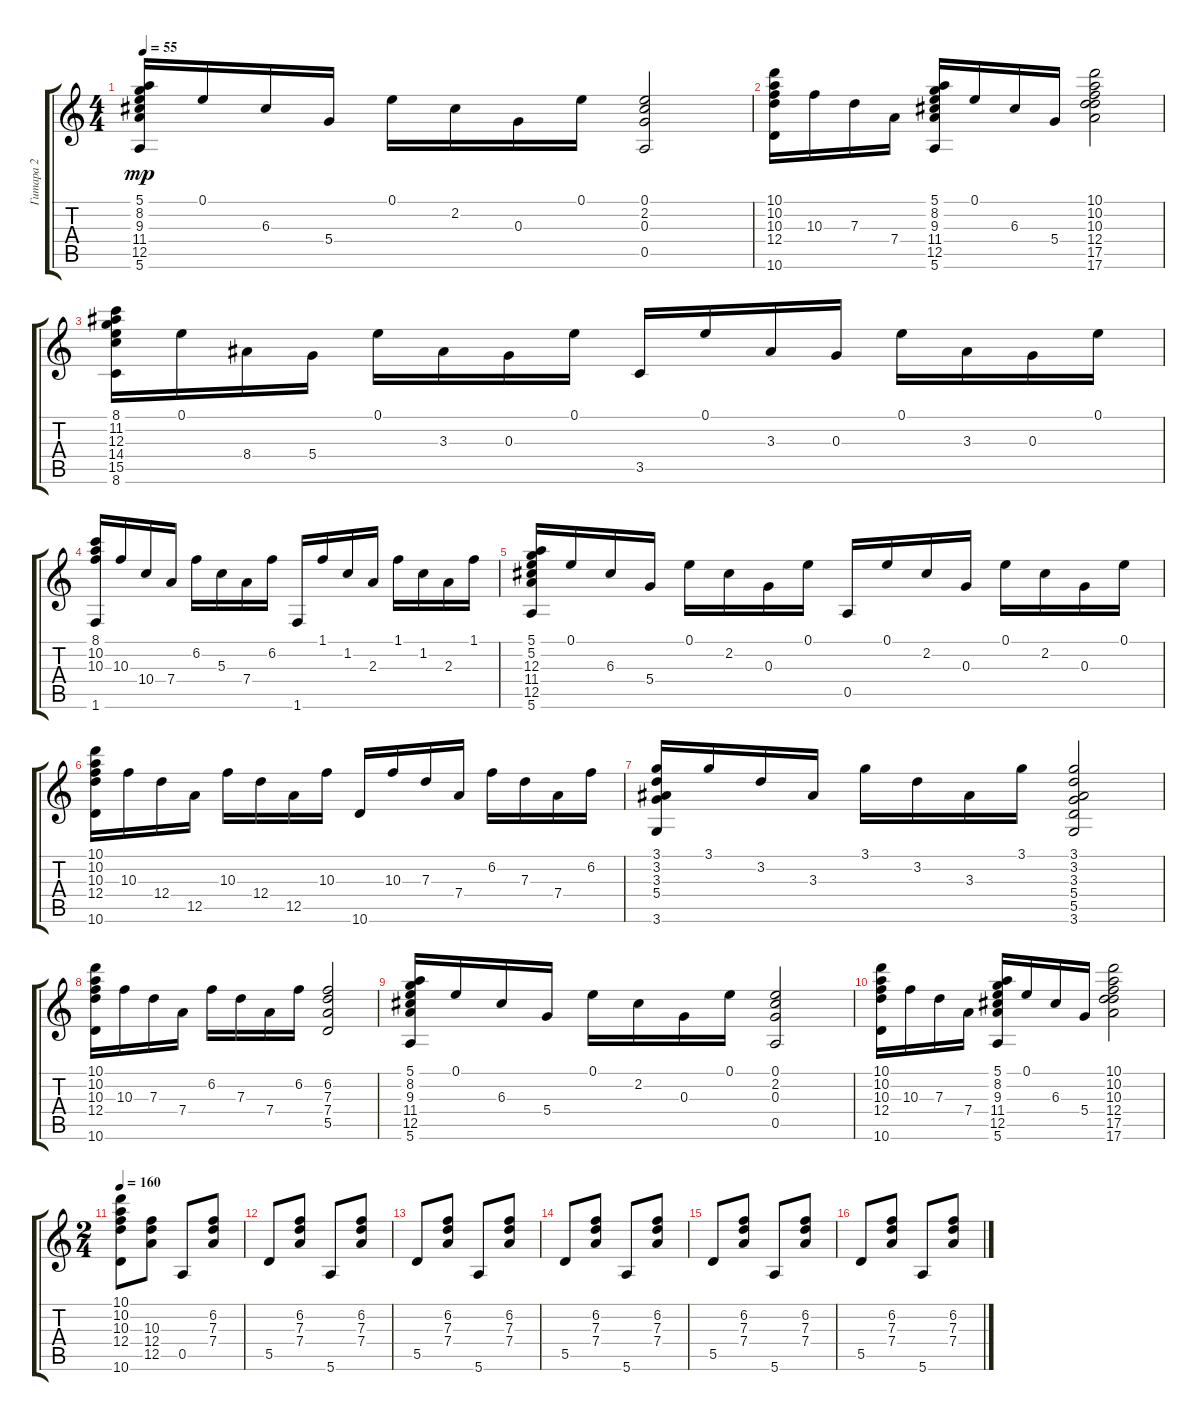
\track ("Гитара 2" "Гитара 2") {instrument acousticguitarnylon}
\staff {score tabs}
\tuning (E4 B3 G3 D3 A2 E2) {hide}
\ts (4 4)
\tempo 55
\clef g2
\ks c
(5.1 8.2 9.3 11.4 12.5 5.6).16{dy mp} 0.1.16 6.3.16 5.4.16 0.1.16 2.2.16 0.3.16 0.1.16 (0.1 2.2 0.3 0.5).2 |
(10.1 10.2 10.3 12.4 10.6).16 10.3.16 7.3.16 7.4.16 (5.1 8.2 9.3 11.4 12.5 5.6).16 0.1.16 6.3.16 5.4.16 (10.1 10.2 10.3 12.4 17.5 17.6).2 |
(8.1 11.2 12.3 14.4 15.5 8.6).16 0.1.16 8.4.16 5.4.16 0.1.16 3.3.16 0.3.16 0.1.16 3.5.16 0.1.16 3.3.16 0.3.16 0.1.16 3.3.16 0.3.16 0.1.16 |
(8.1 10.2 10.3 1.6).16 10.3.16 10.4.16 7.4.16 6.2.16 5.3.16 7.4.16 6.2.16 1.6.16 1.1.16 1.2.16 2.3.16 1.1.16 1.2.16 2.3.16 1.1.16 |
(5.1 5.2 12.3 11.4 12.5 5.6).16 0.1.16 6.3.16 5.4.16 0.1.16 2.2.16 0.3.16 0.1.16 0.5.16 0.1.16 2.2.16 0.3.16 0.1.16 2.2.16 0.3.16 0.1.16 |
(10.1 10.2 10.3 12.4 10.6).16 10.3.16 12.4.16 12.5.16 10.3.16 12.4.16 12.5.16 10.3.16 10.6.16 10.3.16 7.3.16 7.4.16 6.2.16 7.3.16 7.4.16 6.2.16 |
(3.1 3.2 3.3 5.4 3.6).16 3.1.16 3.2.16 3.3.16 3.1.16 3.2.16 3.3.16 3.1.16 (3.1 3.2 3.3 5.4 5.5 3.6).2 |
(10.1 10.2 10.3 12.4 10.6).16 10.3.16 7.3.16 7.4.16 6.2.16 7.3.16 7.4.16 6.2.16 (6.2 7.3 7.4 5.5).2 |
(5.1 8.2 9.3 11.4 12.5 5.6).16 0.1.16 6.3.16 5.4.16 0.1.16 2.2.16 0.3.16 0.1.16 (0.1 2.2 0.3 0.5).2 |
(10.1 10.2 10.3 12.4 10.6).16 10.3.16 7.3.16 7.4.16 (5.1 8.2 9.3 11.4 12.5 5.6).16 0.1.16 6.3.16 5.4.16 (10.1 10.2 10.3 12.4 17.5 17.6).2 |
\ts (2 4)
\tempo 160
(10.1 10.2 10.3 12.4 10.6).8 (10.3 12.4 12.5).8 0.5.8 (6.2 7.3 7.4).8 |
5.5.8 (6.2 7.3 7.4).8 5.6.8 (6.2 7.3 7.4).8 |
5.5.8 (6.2 7.3 7.4).8 5.6.8 (6.2 7.3 7.4).8 |
5.5.8 (6.2 7.3 7.4).8 5.6.8 (6.2 7.3 7.4).8 |
5.5.8 (6.2 7.3 7.4).8 5.6.8 (6.2 7.3 7.4).8 |
5.5.8 (6.2 7.3 7.4).8 5.6.8 (6.2 7.3 7.4).8
